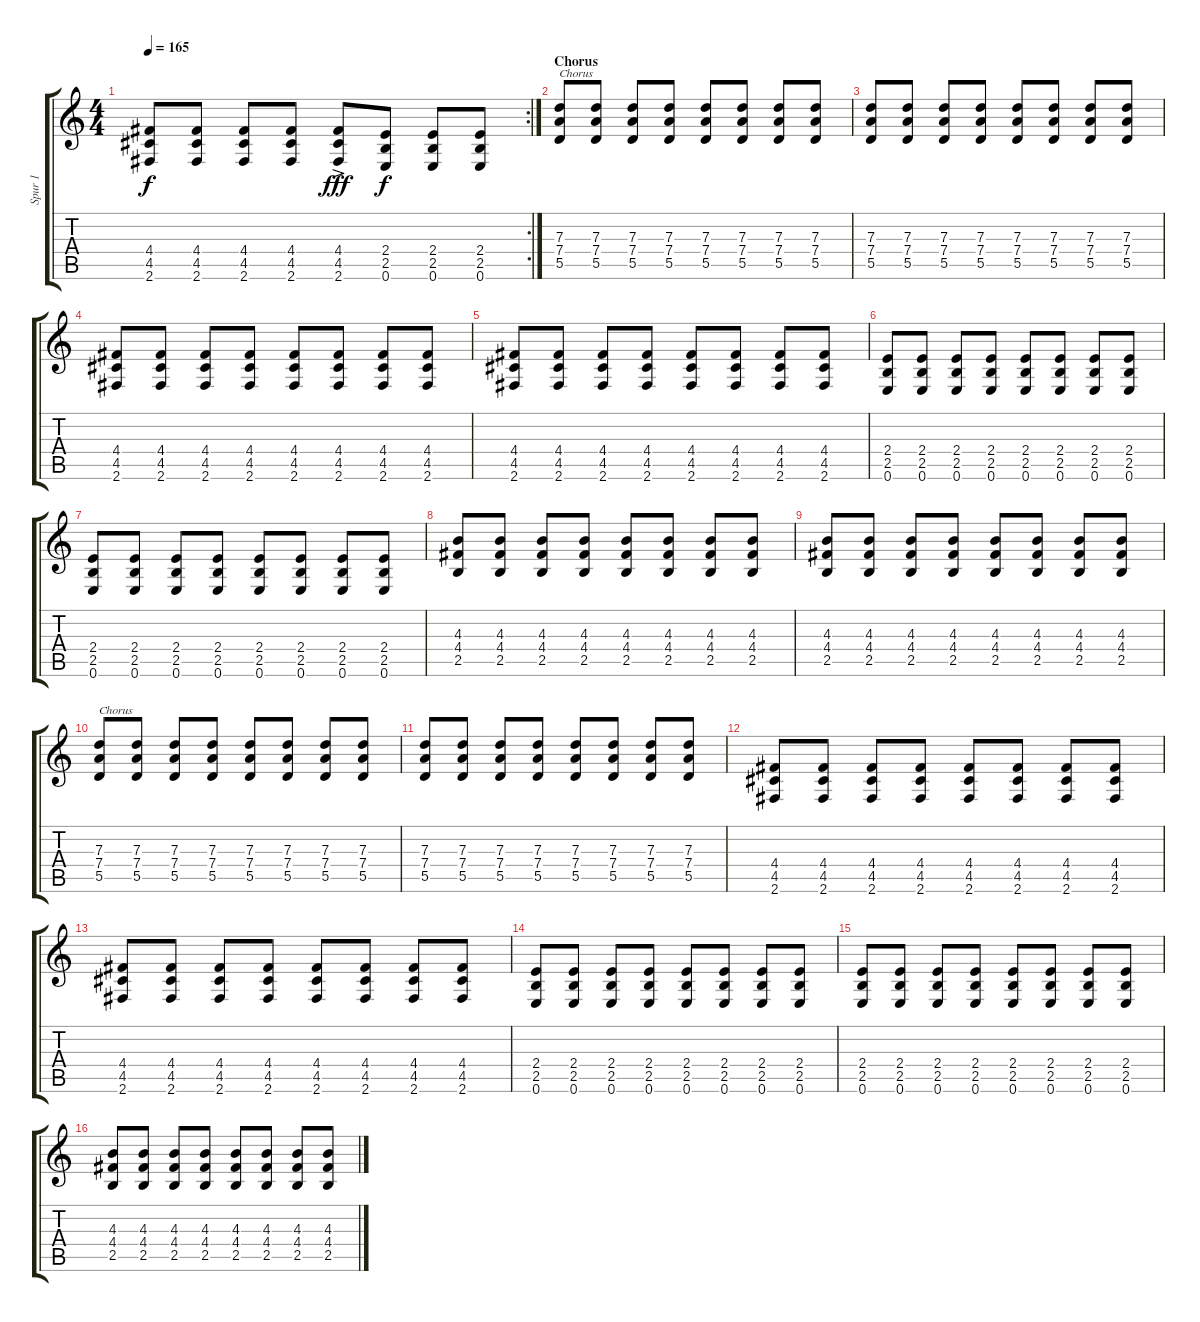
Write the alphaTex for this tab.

\track ("Spur 1" "Spur 1") {instrument distortionguitar}
\staff {score tabs}
\tuning (E4 B3 G3 D3 A2 E2) {hide}
\rc 2
\ts (4 4)
\tempo 165
\clef g2
\ks c
(4.4 4.5 2.6).8{dy f} (4.4 4.5 2.6).8 (4.4 4.5 2.6).8 (4.4 4.5 2.6).8 (4.4 4.5 2.6{ac}).8{dy fff} (2.4 2.5 0.6).8{dy f} (2.4 2.5 0.6).8 (2.4 2.5 0.6).8 |
\section ("" "Chorus")
(7.3 7.4 5.5).8{txt "Chorus"} (7.3 7.4 5.5).8 (7.3 7.4 5.5).8 (7.3 7.4 5.5).8 (7.3 7.4 5.5).8 (7.3 7.4 5.5).8 (7.3 7.4 5.5).8 (7.3 7.4 5.5).8 |
(7.3 7.4 5.5).8 (7.3 7.4 5.5).8 (7.3 7.4 5.5).8 (7.3 7.4 5.5).8 (7.3 7.4 5.5).8 (7.3 7.4 5.5).8 (7.3 7.4 5.5).8 (7.3 7.4 5.5).8 |
(4.4 4.5 2.6).8 (4.4 4.5 2.6).8 (4.4 4.5 2.6).8 (4.4 4.5 2.6).8 (4.4 4.5 2.6).8 (4.4 4.5 2.6).8 (4.4 4.5 2.6).8 (4.4 4.5 2.6).8 |
(4.4 4.5 2.6).8 (4.4 4.5 2.6).8 (4.4 4.5 2.6).8 (4.4 4.5 2.6).8 (4.4 4.5 2.6).8 (4.4 4.5 2.6).8 (4.4 4.5 2.6).8 (4.4 4.5 2.6).8 |
(2.4 2.5 0.6).8 (2.4 2.5 0.6).8 (2.4 2.5 0.6).8 (2.4 2.5 0.6).8 (2.4 2.5 0.6).8 (2.4 2.5 0.6).8 (2.4 2.5 0.6).8 (2.4 2.5 0.6).8 |
(2.4 2.5 0.6).8 (2.4 2.5 0.6).8 (2.4 2.5 0.6).8 (2.4 2.5 0.6).8 (2.4 2.5 0.6).8 (2.4 2.5 0.6).8 (2.4 2.5 0.6).8 (2.4 2.5 0.6).8 |
(4.3 4.4 2.5).8 (4.3 4.4 2.5).8 (4.3 4.4 2.5).8 (4.3 4.4 2.5).8 (4.3 4.4 2.5).8 (4.3 4.4 2.5).8 (4.3 4.4 2.5).8 (4.3 4.4 2.5).8 |
(4.3 4.4 2.5).8 (4.3 4.4 2.5).8 (4.3 4.4 2.5).8 (4.3 4.4 2.5).8 (4.3 4.4 2.5).8 (4.3 4.4 2.5).8 (4.3 4.4 2.5).8 (4.3 4.4 2.5).8 |
(7.3 7.4 5.5).8{txt "Chorus"} (7.3 7.4 5.5).8 (7.3 7.4 5.5).8 (7.3 7.4 5.5).8 (7.3 7.4 5.5).8 (7.3 7.4 5.5).8 (7.3 7.4 5.5).8 (7.3 7.4 5.5).8 |
(7.3 7.4 5.5).8 (7.3 7.4 5.5).8 (7.3 7.4 5.5).8 (7.3 7.4 5.5).8 (7.3 7.4 5.5).8 (7.3 7.4 5.5).8 (7.3 7.4 5.5).8 (7.3 7.4 5.5).8 |
(4.4 4.5 2.6).8 (4.4 4.5 2.6).8 (4.4 4.5 2.6).8 (4.4 4.5 2.6).8 (4.4 4.5 2.6).8 (4.4 4.5 2.6).8 (4.4 4.5 2.6).8 (4.4 4.5 2.6).8 |
(4.4 4.5 2.6).8 (4.4 4.5 2.6).8 (4.4 4.5 2.6).8 (4.4 4.5 2.6).8 (4.4 4.5 2.6).8 (4.4 4.5 2.6).8 (4.4 4.5 2.6).8 (4.4 4.5 2.6).8 |
(2.4 2.5 0.6).8 (2.4 2.5 0.6).8 (2.4 2.5 0.6).8 (2.4 2.5 0.6).8 (2.4 2.5 0.6).8 (2.4 2.5 0.6).8 (2.4 2.5 0.6).8 (2.4 2.5 0.6).8 |
(2.4 2.5 0.6).8 (2.4 2.5 0.6).8 (2.4 2.5 0.6).8 (2.4 2.5 0.6).8 (2.4 2.5 0.6).8 (2.4 2.5 0.6).8 (2.4 2.5 0.6).8 (2.4 2.5 0.6).8 |
(4.3 4.4 2.5).8 (4.3 4.4 2.5).8 (4.3 4.4 2.5).8 (4.3 4.4 2.5).8 (4.3 4.4 2.5).8 (4.3 4.4 2.5).8 (4.3 4.4 2.5).8 (4.3 4.4 2.5).8
